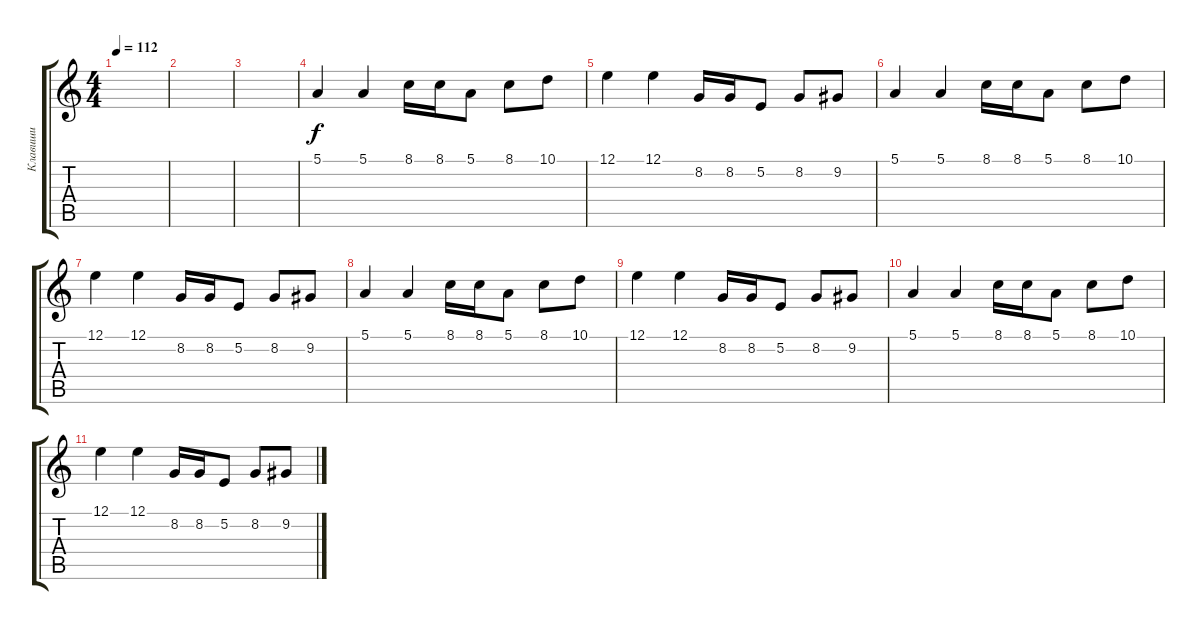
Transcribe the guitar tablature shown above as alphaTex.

\track ("Клавиши" "Клавиши") {instrument rockorgan}
\staff {score tabs}
\tuning (E4 B3 G3 D3 A2 E2) {hide}
\ts (4 4)
\tempo 112
\clef g2
\ks c
|
|
|
5.1.4 5.1.4 8.1.16 8.1.16 5.1.8 8.1.8 10.1.8 |
12.1.4 12.1.4 8.2.16 8.2.16 5.2.8 8.2.8 9.2.8 |
5.1.4 5.1.4 8.1.16 8.1.16 5.1.8 8.1.8 10.1.8 |
12.1.4 12.1.4 8.2.16 8.2.16 5.2.8 8.2.8 9.2.8 |
5.1.4 5.1.4 8.1.16 8.1.16 5.1.8 8.1.8 10.1.8 |
12.1.4 12.1.4 8.2.16 8.2.16 5.2.8 8.2.8 9.2.8 |
5.1.4 5.1.4 8.1.16 8.1.16 5.1.8 8.1.8 10.1.8 |
12.1.4 12.1.4 8.2.16 8.2.16 5.2.8 8.2.8 9.2.8
